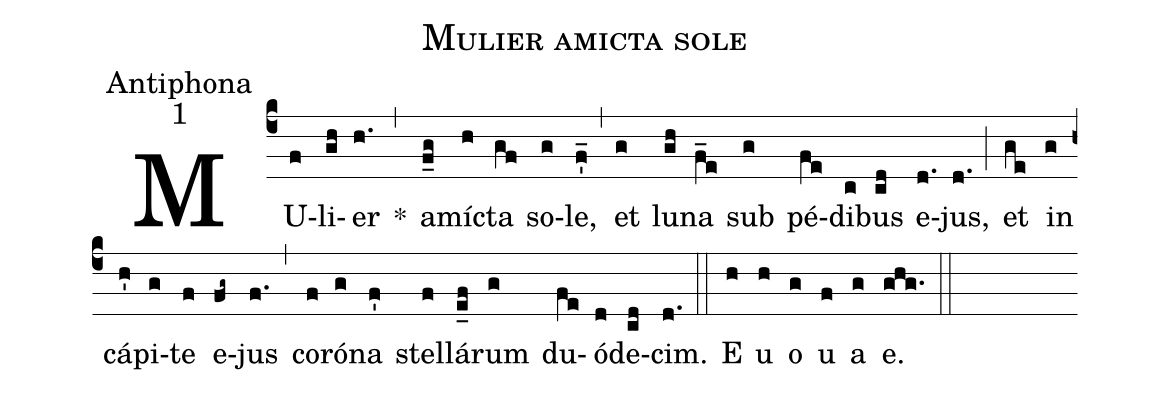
name:Mulier amicta sole;
office-part:Antiphona;
mode:1;
%%
(c4)MU(f)li(gh)er(h.) *(,) a(f_g)míc(h)ta(gf) so(g)le,(f'_) (,)et(g) lu(gh)na(f_e) sub(g) pé(fe)di(c)bus(cd) e(d.)jus,(d.) (;)et(ge) in(g) cá(h')pi(g)te(f) e(fg~)jus(f.) (,)co(f)ró(g)na(f') stel(f)lá(e_f)rum(g) du(fe)ó(d)de(cd)cim.(d.) (::)E(h) u(h) o(g) u(f) a(g) e.(ghg.) (::)
